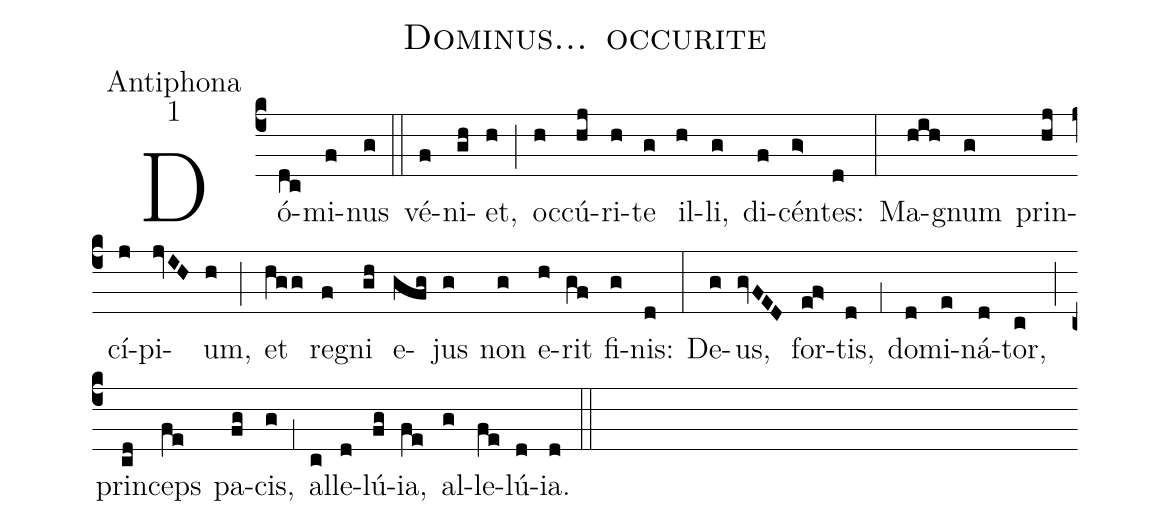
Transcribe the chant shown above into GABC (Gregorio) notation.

name:Dominus... occurite;
office-part:Antiphona;
mode:1;
%%
(c4) Dó(dc)mi(f)nus(g) (::)
vé(f)ni(gh)et,(h) (;) oc(h)cú(hj)ri(h)te(g) il(h)li,(g) di(f)cén(g>)tes:(d) (:)
Ma(hih)gnum(g) prin(hj)cí(j)pi(jvIH)um,(h) (;) et(hgg) re(f)gni(gh) e(gfg)jus(g) non(g) e(h)rit(gf) fi(g)nis:(d) (:)
De(g)us,(gvFED) for(ef>)tis,(d) (,1) do(d)mi(e)ná(d)tor,(c) (;) prin(cd)ceps(fe) pa(fg)cis,(g) (,1) al(c)le(d)lú(fg)ia,(fe) al(g)le(fe)lú(d)ia.(d) (::)
